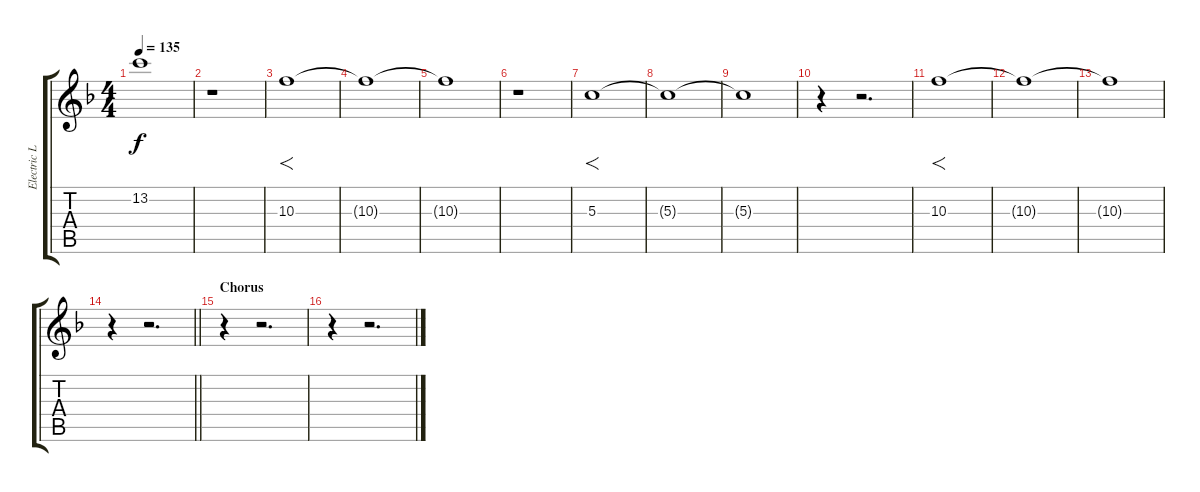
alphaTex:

\track ("Electric Lead" "Electric L") {instrument overdrivenguitar}
\staff {score tabs}
\tuning (E4 B3 G3 D3 A2 E2) {hide}
\ts (4 4)
\tempo 135
\clef g2
\ks f
13.2{t}.1{dy f} |
r.1 |
10.3.1{f} |
10.3{t}.1 |
10.3{t}.1 |
r.1 |
5.3.1{f} |
5.3{t}.1 |
5.3{t}.1 |
r.4 r.2{d} |
10.3.1{f} |
10.3{t}.1 |
10.3{t}.1 |
\barLineRight lightlight
r.4 r.2{d} |
\section ("" "Chorus")
r.4 r.2{d} |
r.4 r.2{d}
